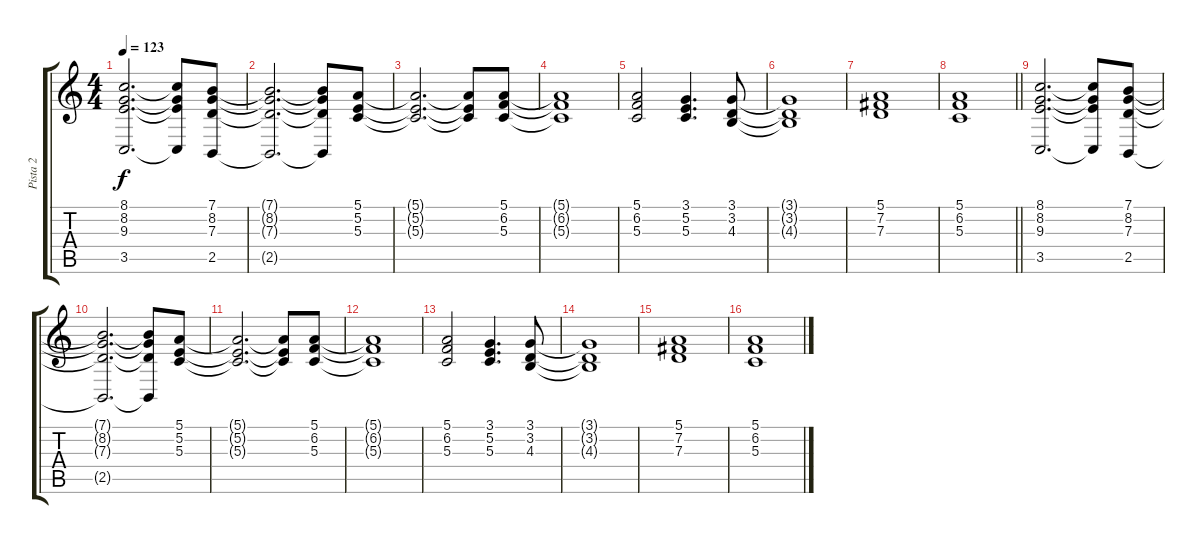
\track ("Pista 2" "Pista 2") {instrument drawbarorgan}
\staff {score tabs}
\tuning (E4 B3 G3 D3 A2 E2) {hide}
\ts (4 4)
\tempo 123
\clef g2
\ks c
(8.1 8.2 9.3 3.5).2{d dy f} (8.1{t} 8.2{t} 9.3{t} 3.5{t}).8 (7.1 8.2 7.3 2.5).8 |
(7.1{t} 8.2{t} 7.3{t} 2.5{t}).2{d} (7.1{t} 8.2{t} 7.3{t} 2.5{t}).8 (5.1 5.2 5.3).8 |
(5.1{t} 5.2{t} 5.3{t}).2{d} (5.1{t} 5.2{t} 5.3{t}).8 (5.1 6.2 5.3).8 |
(5.1{t} 6.2{t} 5.3{t}).1 |
(5.1 6.2 5.3).2 (3.1 5.2 5.3).4{d} (3.1 3.2 4.3).8 |
(3.1{t} 3.2{t} 4.3{t}).1 |
(5.1 7.2 7.3).1 |
\barLineRight lightlight
(5.1 6.2 5.3).1 |
(8.1 8.2 9.3 3.5).2{d} (8.1{t} 8.2{t} 9.3{t} 3.5{t}).8 (7.1 8.2 7.3 2.5).8 |
(7.1{t} 8.2{t} 7.3{t} 2.5{t}).2{d} (7.1{t} 8.2{t} 7.3{t} 2.5{t}).8 (5.1 5.2 5.3).8 |
(5.1{t} 5.2{t} 5.3{t}).2{d} (5.1{t} 5.2{t} 5.3{t}).8 (5.1 6.2 5.3).8 |
(5.1{t} 6.2{t} 5.3{t}).1 |
(5.1 6.2 5.3).2 (3.1 5.2 5.3).4{d} (3.1 3.2 4.3).8 |
(3.1{t} 3.2{t} 4.3{t}).1 |
(5.1 7.2 7.3).1 |
(5.1 6.2 5.3).1
